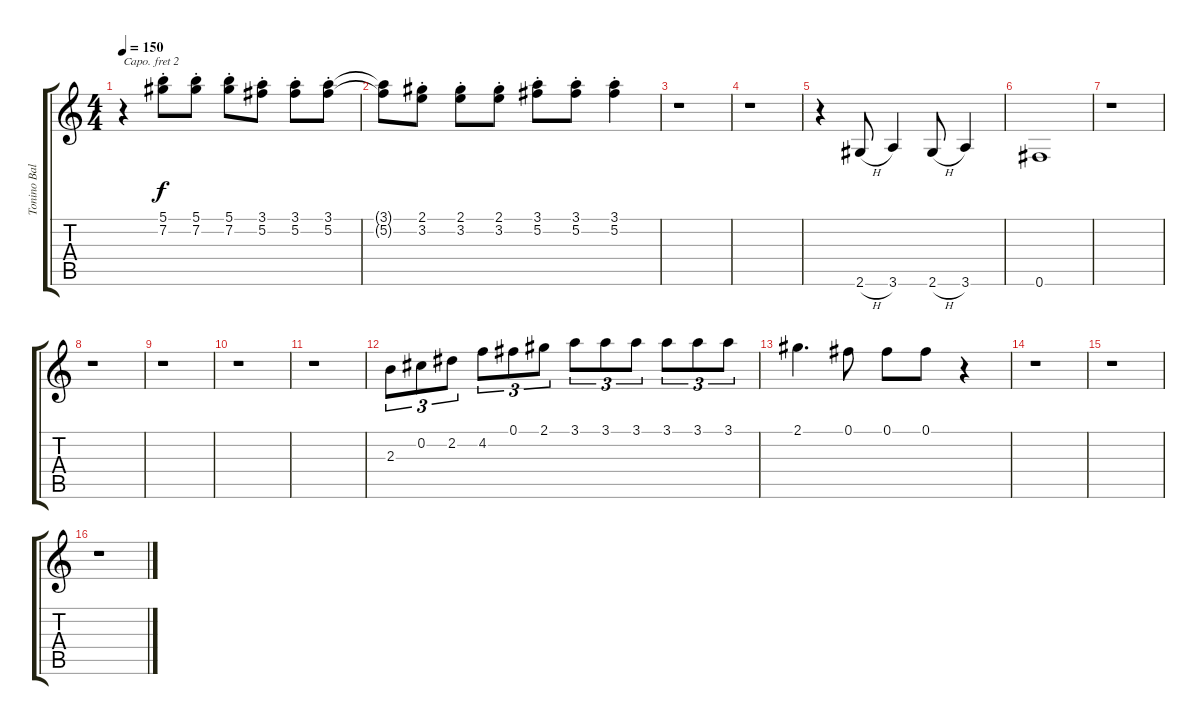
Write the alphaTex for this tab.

\track ("Tonino Balliardo" "Tonino Bal") {instrument acousticguitarnylon}
\staff {score tabs}
\capo 2
\tuning (E4 B3 G3 D3 A2 E2) {hide}
\ts (4 4)
\tempo 150
\clef g2
\ks c
r.4{dy f} (5.1{st} 7.2{st}).8 (5.1{st} 7.2{st}).8 (5.1 7.2{st}).8 (3.1{st} 5.2{st}).8 (3.1{st} 5.2{st}).8 (3.1 5.2{st}).8 |
(3.1{t} 5.2{t}).8 (2.1{st} 3.2{st}).8 (2.1{st} 3.2{st}).8 (2.1 3.2{st}).8 (3.1{st} 5.2{st}).8 (3.1{st} 5.2{st}).8 (3.1 5.2{st}).4 |
r.1 |
r.1 |
r.4 2.6{h}.8 3.6.4 2.6{h}.8 3.6.4 |
0.6.1 |
r.1 |
r.1 |
r.1 |
r.1 |
r.1 |
2.3.8{tu (3 2)} 0.2.8{tu (3 2)} 2.2.8{tu (3 2)} 4.2.8{tu (3 2)} 0.1.8{tu (3 2)} 2.1.8{tu (3 2)} 3.1.8{tu (3 2)} 3.1.8{tu (3 2)} 3.1.8{tu (3 2)} 3.1.8{tu (3 2)} 3.1.8{tu (3 2)} 3.1.8{tu (3 2)} |
2.1.4{d} 0.1.8 0.1.8 0.1.8 r.4 |
r.1 |
r.1 |
r.1
